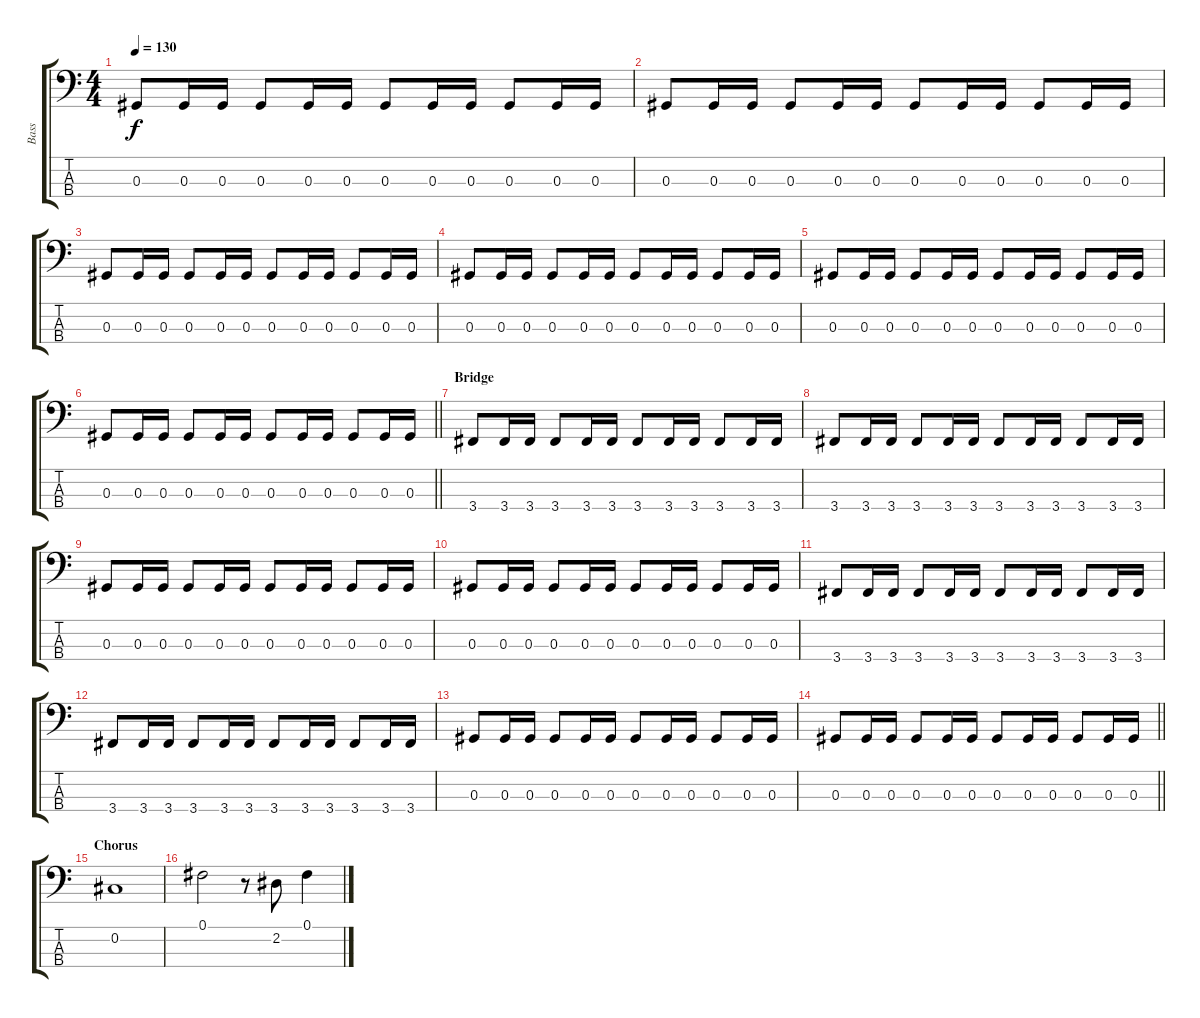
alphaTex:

\track ("Bass" "Bass") {instrument electricbassfinger}
\staff {score tabs}
\tuning (Gb2 Db2 Ab1 Eb1) {hide}
\ts (4 4)
\tempo 130
\clef f4
\ks c
0.3.8{dy f} 0.3.16 0.3.16 0.3.8 0.3.16 0.3.16 0.3.8 0.3.16 0.3.16 0.3.8 0.3.16 0.3.16 |
0.3.8 0.3.16 0.3.16 0.3.8 0.3.16 0.3.16 0.3.8 0.3.16 0.3.16 0.3.8 0.3.16 0.3.16 |
0.3.8 0.3.16 0.3.16 0.3.8 0.3.16 0.3.16 0.3.8 0.3.16 0.3.16 0.3.8 0.3.16 0.3.16 |
0.3.8 0.3.16 0.3.16 0.3.8 0.3.16 0.3.16 0.3.8 0.3.16 0.3.16 0.3.8 0.3.16 0.3.16 |
0.3.8 0.3.16 0.3.16 0.3.8 0.3.16 0.3.16 0.3.8 0.3.16 0.3.16 0.3.8 0.3.16 0.3.16 |
\barLineRight lightlight
0.3.8 0.3.16 0.3.16 0.3.8 0.3.16 0.3.16 0.3.8 0.3.16 0.3.16 0.3.8 0.3.16 0.3.16 |
\section ("" "Bridge")
3.4.8 3.4.16 3.4.16 3.4.8 3.4.16 3.4.16 3.4.8 3.4.16 3.4.16 3.4.8 3.4.16 3.4.16 |
3.4.8 3.4.16 3.4.16 3.4.8 3.4.16 3.4.16 3.4.8 3.4.16 3.4.16 3.4.8 3.4.16 3.4.16 |
0.3.8 0.3.16 0.3.16 0.3.8 0.3.16 0.3.16 0.3.8 0.3.16 0.3.16 0.3.8 0.3.16 0.3.16 |
0.3.8 0.3.16 0.3.16 0.3.8 0.3.16 0.3.16 0.3.8 0.3.16 0.3.16 0.3.8 0.3.16 0.3.16 |
3.4.8 3.4.16 3.4.16 3.4.8 3.4.16 3.4.16 3.4.8 3.4.16 3.4.16 3.4.8 3.4.16 3.4.16 |
3.4.8 3.4.16 3.4.16 3.4.8 3.4.16 3.4.16 3.4.8 3.4.16 3.4.16 3.4.8 3.4.16 3.4.16 |
0.3.8 0.3.16 0.3.16 0.3.8 0.3.16 0.3.16 0.3.8 0.3.16 0.3.16 0.3.8 0.3.16 0.3.16 |
\barLineRight lightlight
0.3.8 0.3.16 0.3.16 0.3.8 0.3.16 0.3.16 0.3.8 0.3.16 0.3.16 0.3.8 0.3.16 0.3.16 |
\section ("" "Chorus")
0.2.1 |
0.1.2 r.8 2.2.8 0.1.4
